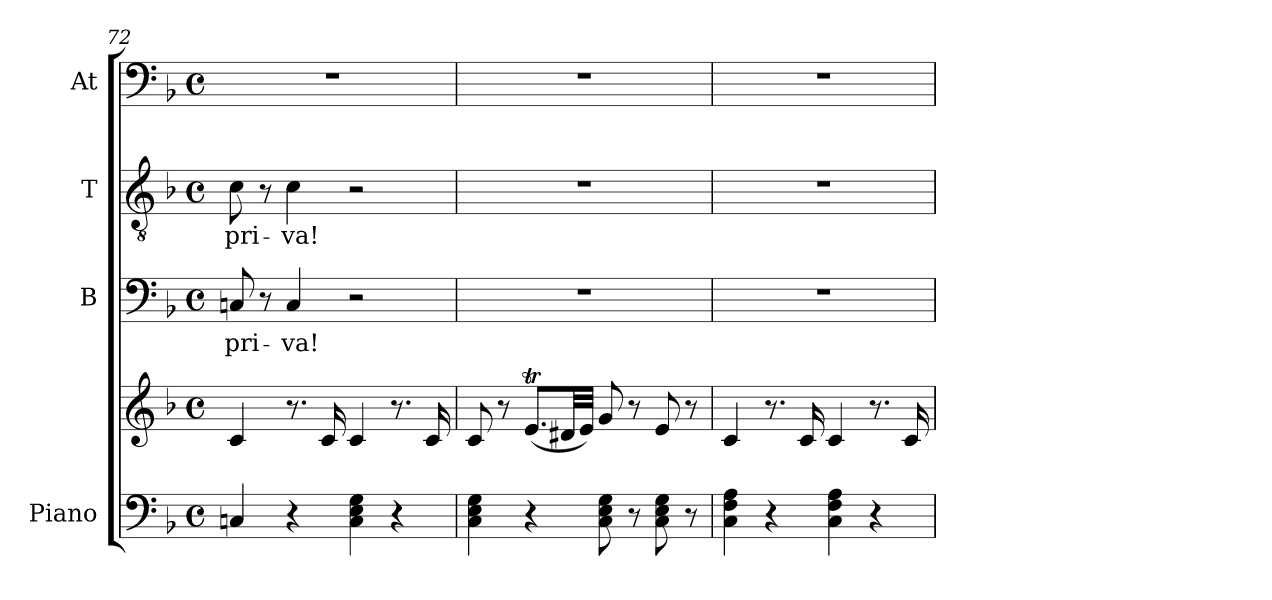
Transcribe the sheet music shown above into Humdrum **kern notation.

**kern	**kern	**kern	**text	**kern	**text	**kern
*part4	*part4	*part3	*part3	*part2	*part2	*part1
*staff5	*staff4	*staff3	*staff3	*staff2	*staff2	*staff1
*I"Piano	*	*I"B	*	*I"T	*	*I"At
*I'Pno	*	*I'B	*	*I'T	*	*I'At
*clefF4	*clefG2	*clefF4	*	*clefGv2	*	*clefF4
*k[b-]	*k[b-]	*k[b-]	*	*k[b-]	*	*k[b-]
*M4/4	*M4/4	*M4/4	*	*M4/4	*	*M4/4
*met(c)	*met(c)	*met(c)	*	*met(c)	*	*met(c)
=72	=72	=72	=72	=72	=72	=72
!	!	!	!LO:LY:b	!	!LO:LY:b	!
4Cn/	4c/	8Cn/	-pri-	8c\	-pri-	1r
.	.	8r	.	8r	.	.
!	!	!	!LO:LY:b	!	!LO:LY:b	!
4r	8.r	4C/	-va!	4c\	-va!	.
.	16c/	.	.	.	.	.
4C\ 4E\ 4G\	4c/	2r	.	2r	.	.
4r	8.r	.	.	.	.	.
.	16c/	.	.	.	.	.
!!LO:LB:g=z
=73	=73	=73	=73	=73	=73	=73
4C\ 4E\ 4G\	8c/	1r	.	1r	.	1r
.	8r	.	.	.	.	.
4r	(<8.et/L	.	.	.	.	.
.	32d#X/LL	.	.	.	.	.
.	32e/JJJ)	.	.	.	.	.
8C\ 8E\ 8G\	8g/	.	.	.	.	.
8r	8r	.	.	.	.	.
8C\ 8E\ 8G\	8e/	.	.	.	.	.
8r	8r	.	.	.	.	.
=74	=74	=74	=74	=74	=74	=74
4C\ 4F\ 4A\	4c/	1r	.	1r	.	1r
4r	8.r	.	.	.	.	.
.	16c/	.	.	.	.	.
4C\ 4F\ 4A\	4c/	.	.	.	.	.
4r	8.r	.	.	.	.	.
.	16c/	.	.	.	.	.
=	=	=	=	=	=	=
*-	*-	*-	*-	*-	*-	*-
